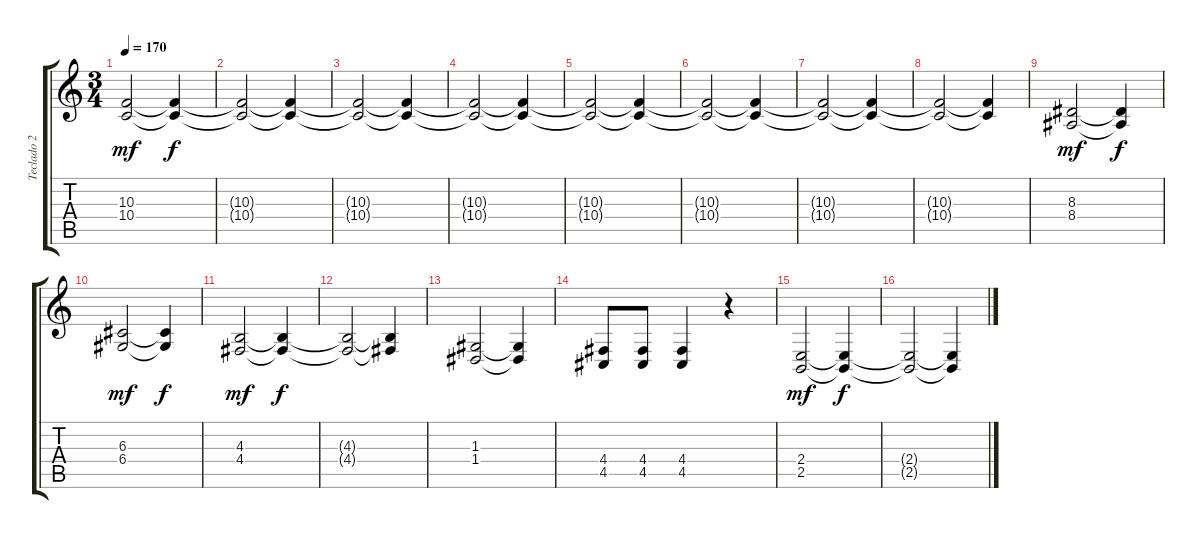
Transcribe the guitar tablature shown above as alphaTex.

\track ("Teclado 2" "Teclado 2") {instrument stringensemble1}
\staff {score tabs}
\tuning (E4 B3 G3 D3 A2 E2) {hide}
\ts (3 4)
\tempo 170
\clef g2
\ks c
(10.3 10.4).2{dy mf} (10.3{t} 10.4{t}).4{dy f} |
(10.3{t} 10.4{t}).2 (10.3{t} 10.4{t}).4 |
(10.3{t} 10.4{t}).2 (10.3{t} 10.4{t}).4 |
(10.3{t} 10.4{t}).2 (10.3{t} 10.4{t}).4 |
(10.3{t} 10.4{t}).2 (10.3{t} 10.4{t}).4 |
(10.3{t} 10.4{t}).2 (10.3{t} 10.4{t}).4 |
(10.3{t} 10.4{t}).2 (10.3{t} 10.4{t}).4 |
(10.3{t} 10.4{t}).2 (10.3{t} 10.4{t}).4 |
(8.3 8.4).2{dy mf} (8.3{t} 8.4{t}).4{dy f} |
(6.3 6.4).2{dy mf} (6.3{t} 6.4{t}).4{dy f} |
(4.3 4.4).2{dy mf} (4.3{t} 4.4{t}).4{dy f} |
(4.3{t} 4.4{t}).2 (4.3{t} 4.4{t}).4 |
(1.3 1.4).2 (1.3{t} 1.4{t}).4 |
(4.4 4.5).8 (4.4 4.5).8 (4.4 4.5).4 r.4 |
(2.4 2.5).2{dy mf} (2.4{t} 2.5{t}).4{dy f} |
(2.4{t} 2.5{t}).2 (2.4{t} 2.5{t}).4
